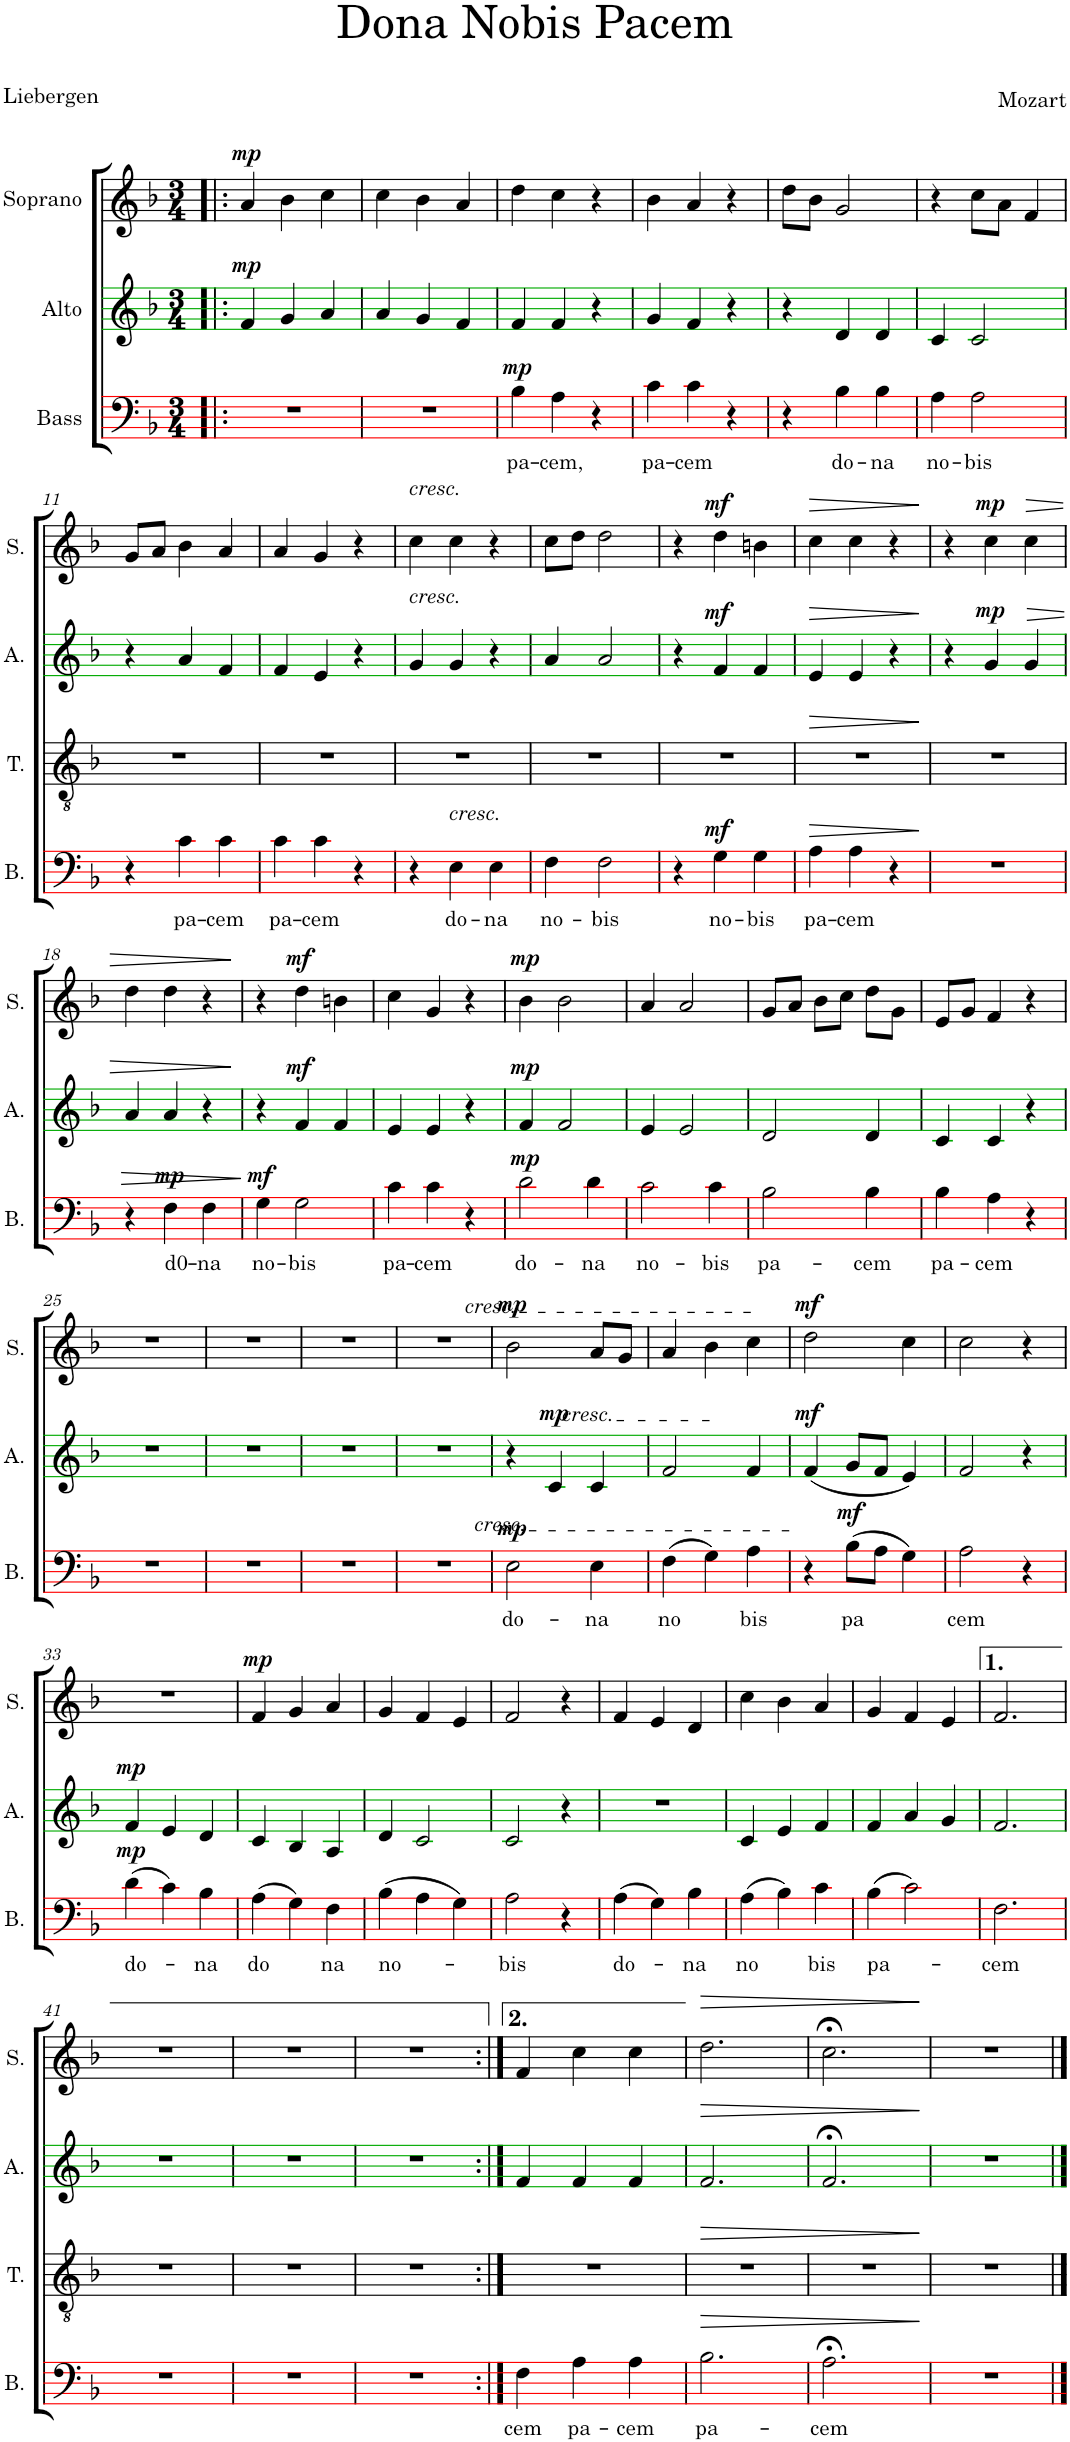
**kern	**text	**dynam	**kern	**dynam	**kern	**dynam
*part3	*part3	*part3	*part2	*part2	*part1	*part1
*staff3	*staff3	*staff3	*staff2	*staff2	*staff1	*staff1
*I"Bass	*	*	*I"Alto	*	*I"Soprano	*
*I'B.	*	*	*I'A.	*	*I'S.	*
*stria5	*	*	*stria5	*	*	*
*clefF4	*	*	*clefG2	*	*clefG2	*
*k[b-]	*	*	*k[b-]	*	*k[b-]	*
*M3/4	*	*	*M3/4	*	*M3/4	*
=5!|:	=5!|:	=5!|:	=5!|:	=5!|:	=5!|:	=5!|:
!	!	!	!	!LO:DY:a	!	!LO:DY:a
2.r	.	.	4f/	mp	4a/	mp
.	.	.	4g/	.	4b-\	.
.	.	.	4a/	.	4cc\	.
=6	=6	=6	=6	=6	=6	=6
2.r	.	.	4a/	.	4cc\	.
.	.	.	4g/	.	4b-\	.
.	.	.	4f/	.	4a/	.
=7	=7	=7	=7	=7	=7	=7
!	!LO:LY:b	!LO:DY:a	!	!	!	!
4B-\	pa-	mp	4f/	.	4dd\	.
!	!LO:LY:b	!	!	!	!	!
4A\	-cem,	.	4f/	.	4cc\	.
4r	.	.	4r	.	4r	.
=8	=8	=8	=8	=8	=8	=8
!	!LO:LY:b	!	!	!	!	!
4c\	pa-	.	4g/	.	4b-\	.
!	!LO:LY:b	!	!	!	!	!
4c\	-cem	.	4f/	.	4a/	.
4r	.	.	4r	.	4r	.
=9	=9	=9	=9	=9	=9	=9
4r	.	.	4r	.	8dd\L	.
.	.	.	.	.	8b-\J	.
!	!LO:LY:b	!	!	!	!	!
4B-\	do-	.	4d/	.	2g/	.
!	!LO:LY:b	!	!	!	!	!
4B-\	-na	.	4d/	.	.	.
=10	=10	=10	=10	=10	=10	=10
!	!LO:LY:b	!	!	!	!	!
4A\	no-	.	4c/	.	4r	.
!	!LO:LY:b	!	!	!	!	!
2A\	-bis	.	2c/	.	8cc\L	.
.	.	.	.	.	8a\J	.
.	.	.	.	.	4f/	.
!!LO:LB:g=z
=11	=11	=11	=11	=11	=11	=11
4r	.	.	4r	.	8g/L	.
.	.	.	.	.	8a/J	.
!	!LO:LY:b	!	!	!	!	!
4c\	pa-	.	4a/	.	4b-\	.
!	!LO:LY:b	!	!	!	!	!
4c\	-cem	.	4f/	.	4a/	.
=12	=12	=12	=12	=12	=12	=12
!	!LO:LY:b	!	!	!	!	!
4c\	pa-	.	4f/	.	4a/	.
!	!LO:LY:b	!	!	!	!	!
4c\	-cem	.	4e/	.	4g/	.
4r	.	.	4r	.	4r	.
=13	=13	=13	=13	=13	=13	=13
!	!	!	!	!	!LO:TX:a:i:t=cresc.	!
!	!	!	!LO:TX:a:i:t=cresc.	!	!	!
4r	.	.	4g/	.	4cc\	.
!LO:TX:a:i:t=cresc.	!	!	!	!	!	!
!	!LO:LY:b	!	!	!	!	!
4E\	do-	.	4g/	.	4cc\	.
!	!LO:LY:b	!	!	!	!	!
4E\	-na	.	4r	.	4r	.
=14	=14	=14	=14	=14	=14	=14
!	!LO:LY:b	!	!	!	!	!
4F\	no-	.	4a/	.	8cc\L	.
.	.	.	.	.	8dd\J	.
!	!LO:LY:b	!	!	!	!	!
2F\	-bis	.	2a/	.	2dd\	.
=15	=15	=15	=15	=15	=15	=15
4r	.	.	4r	.	4r	.
!	!LO:LY:b	!LO:DY:a	!	!LO:DY:a	!	!LO:DY:a
4G\	no-	mf	4f/	mf	4dd\	mf
!	!LO:LY:b	!	!	!	!	!
4G\	-bis	.	4f/	.	4bn\	.
=16	=16	=16	=16	=16	=16	=16
!	!LO:LY:b	!LO:HP:b	!	!LO:HP:b	!	!LO:HP:b
4A\	pa-	>	4e/	>	4cc\	>
!	!LO:LY:b	!	!	!	!	!
4A\	-cem	.	4e/	.	4cc\	.
4r	.	.	4r	.	4r	.
.	.	]	.	]	.	]
=17	=17	=17	=17	=17	=17	=17
2.r	.	.	4r	.	4r	.
!	!	!	!	!LO:DY:a	!	!LO:DY:a
.	.	.	4g/	mp	4cc\	mp
!	!	!	!	!LO:HP:b	!	!LO:HP:b
.	.	.	4g/	>	4cc\	>
!!LO:LB:g=z
=18	=18	=18	=18	=18	=18	=18
4r	.	.	4a/	.	4dd\	.
!	!LO:LY:b	!LO:DY:a	!	!	!	!
4F\	d0-	mp	4a/	.	4dd\	.
!	!LO:LY:b	!LO:HP:b	!	!	!	!
4F\	-na	>	4r	.	4r	.
.	.	.	.	]	.	]
=19	=19	=19	=19	=19	=19	=19
!	!LO:LY:b	!LO:DY:a	!	!	!	!
4G\	no-	mf	4r	.	4r	.
!	!LO:LY:b	!	!	!LO:DY:a	!	!LO:DY:a
2G\	-bis	]	4f/	mf	4dd\	mf
.	.	.	4f/	.	4bn\	.
=20	=20	=20	=20	=20	=20	=20
!	!LO:LY:b	!	!	!	!	!
4c\	pa-	.	4e/	.	4cc\	.
!	!LO:LY:b	!	!	!	!	!
4c\	-cem	.	4e/	.	4g/	.
4r	.	.	4r	.	4r	.
=21	=21	=21	=21	=21	=21	=21
!	!LO:LY:b	!LO:DY:a	!	!LO:DY:a	!	!LO:DY:a
2d\	do-	mp	4f/	mp	4b-\	mp
.	.	.	2f/	.	2b-\	.
!	!LO:LY:b	!	!	!	!	!
4d\	-na	.	.	.	.	.
=22	=22	=22	=22	=22	=22	=22
!	!LO:LY:b	!	!	!	!	!
2c\	no-	.	4e/	.	4a/	.
.	.	.	2e/	.	2a/	.
!	!LO:LY:b	!	!	!	!	!
4c\	-bis	.	.	.	.	.
=23	=23	=23	=23	=23	=23	=23
!	!LO:LY:b	!	!	!	!	!
2B-\	pa-	.	2d/	.	8g/L	.
.	.	.	.	.	8a/J	.
.	.	.	.	.	8b-\L	.
.	.	.	.	.	8cc\J	.
!	!LO:LY:b	!	!	!	!	!
4B-\	-cem	.	4d/	.	8dd\L	.
.	.	.	.	.	8g\J	.
=24	=24	=24	=24	=24	=24	=24
!	!LO:LY:b	!	!	!	!	!
4B-\	pa-	.	4c/	.	8e/L	.
.	.	.	.	.	8g/J	.
!	!LO:LY:b	!	!	!	!	!
4A\	-cem	.	4c/	.	4f/	.
4r	.	.	4r	.	4r	.
!!LO:LB:g=z
=25	=25	=25	=25	=25	=25	=25
2.r	.	.	2.r	.	2.r	.
=26	=26	=26	=26	=26	=26	=26
2.r	.	.	2.r	.	2.r	.
=27	=27	=27	=27	=27	=27	=27
!	!	!	!	!	!LO:TX:a:i:t=cresc.	!
!LO:TX:a:i:t=cresc.	!	!	!	!	!	!
2.r	.	.	2.r	.	2.r	.
=28	=28	=28	=28	=28	=28	=28
2.r	.	.	2.r	.	2.r	.
=29	=29	=29	=29	=29	=29	=29
!	!	!	!LO:TX:a:i:t=cresc.	!	!	!
!	!LO:LY:b	!LO:DY:a	!	!	!	!LO:DY:a
2E\	do-	mp	4r	.	2b-\	mp
!	!	!	!	!LO:DY:a	!	!
.	.	.	4c/	mp	.	.
!	!LO:LY:b	!	!	!	!	!
4E\	-na	.	4c/	.	8a/L	.
.	.	.	.	.	8g/J	.
=30	=30	=30	=30	=30	=30	=30
!	!LO:LY:b	!	!	!	!	!
(4F\	no	.	2f/	.	4a/	.
4G\)	.	.	.	.	4b-\	.
!	!LO:LY:b	!	!	!	!	!
4A\	bis	.	4f/	.	4cc\	.
=31	=31	=31	=31	=31	=31	=31
!	!	!	!	!LO:DY:a	!	!LO:DY:a
4r	.	.	(4f/	mf	2dd\	mf
!	!LO:LY:b	!LO:DY:a	!	!	!	!
(8B-\L	pa	mf	8g/L	.	.	.
8A\J	.	.	8f/J	.	.	.
4G\)	.	.	4e/)	.	4cc\	.
=32	=32	=32	=32	=32	=32	=32
!	!LO:LY:b	!	!	!	!	!
2A\	cem	.	2f/	.	2cc\	.
4r	.	.	4r	.	4r	.
!!LO:LB:g=z
=33	=33	=33	=33	=33	=33	=33
!	!LO:LY:b	!LO:DY:a	!	!LO:DY:a	!	!
(4d\	do-	mp	4f/	mp	2.r	.
4c\)	.	.	4e/	.	.	.
!	!LO:LY:b	!	!	!	!	!
4B-\	-na	.	4d/	.	.	.
=34	=34	=34	=34	=34	=34	=34
!	!LO:LY:b	!	!	!	!	!LO:DY:a
(4A\	do	.	4c/	.	4f/	mp
4G\)	.	.	4B-/	.	4g/	.
!	!LO:LY:b	!	!	!	!	!
4F\	na	.	4A/	.	4a/	.
=35	=35	=35	=35	=35	=35	=35
!	!LO:LY:b	!	!	!	!	!
(4B-\	no-	.	4d/	.	4g/	.
4A\	.	.	2c/	.	4f/	.
4G\)	.	.	.	.	4e/	.
=36	=36	=36	=36	=36	=36	=36
!	!LO:LY:b	!	!	!	!	!
2A\	-bis	.	2c/	.	2f/	.
4r	.	.	4r	.	4r	.
=37	=37	=37	=37	=37	=37	=37
!	!LO:LY:b	!	!	!	!	!
(4A\	do-	.	2.r	.	4f/	.
4G\)	.	.	.	.	4e/	.
!	!LO:LY:b	!	!	!	!	!
4B-\	-na	.	.	.	4d/	.
=38	=38	=38	=38	=38	=38	=38
!	!LO:LY:b	!	!	!	!	!
(4A\	no	.	4c/	.	4cc\	.
4B-\)	.	.	4e/	.	4b-\	.
!	!LO:LY:b	!	!	!	!	!
4c\	bis	.	4f/	.	4a/	.
=39	=39	=39	=39	=39	=39	=39
!	!LO:LY:b	!	!	!	!	!
(4B-\	pa-	.	4f/	.	4g/	.
2c\)	.	.	4a/	.	4f/	.
.	.	.	4g/	.	4e/	.
=40	=40	=40	=40	=40	=40	=40
!	!LO:LY:b	!	!	!	!	!
2.F\	cem	.	2.f/	.	2.f/	.
!!LO:LB:g=z
=41	=41	=41	=41	=41	=41	=41
2.r	.	.	2.r	.	2.r	.
=42	=42	=42	=42	=42	=42	=42
2.r	.	.	2.r	.	2.r	.
=43	=43	=43	=43	=43	=43	=43
2.r	.	.	2.r	.	2.r	.
=44:|!	=44:|!	=44:|!	=44:|!	=44:|!	=44:|!	=44:|!
!	!LO:LY:b	!	!	!	!	!
4F\	cem	.	4f/	.	4f/	.
!	!LO:LY:b	!	!	!	!	!
4A\	pa-	.	4f/	.	4cc\	.
!	!LO:LY:b	!	!	!	!	!
4A\	-cem	.	4f/	.	4cc\	.
=45	=45	=45	=45	=45	=45	=45
!	!LO:LY:b	!LO:HP:b	!	!LO:HP:b	!	!LO:HP:b
2.B-\	pa-	>	2.f/	>	2.dd\	>
=46	=46	=46	=46	=46	=46	=46
!	!LO:LY:b	!	!	!	!	!
2.A;<\	-cem	.	2.f;</	.	2.cc;<\	.
.	.	]	.	]	.	]
=47	=47	=47	=47	=47	=47	=47
2.r	.	.	2.r	.	2.r	.
==	==	==	==	==	==	==
*-	*-	*-	*-	*-	*-	*-
